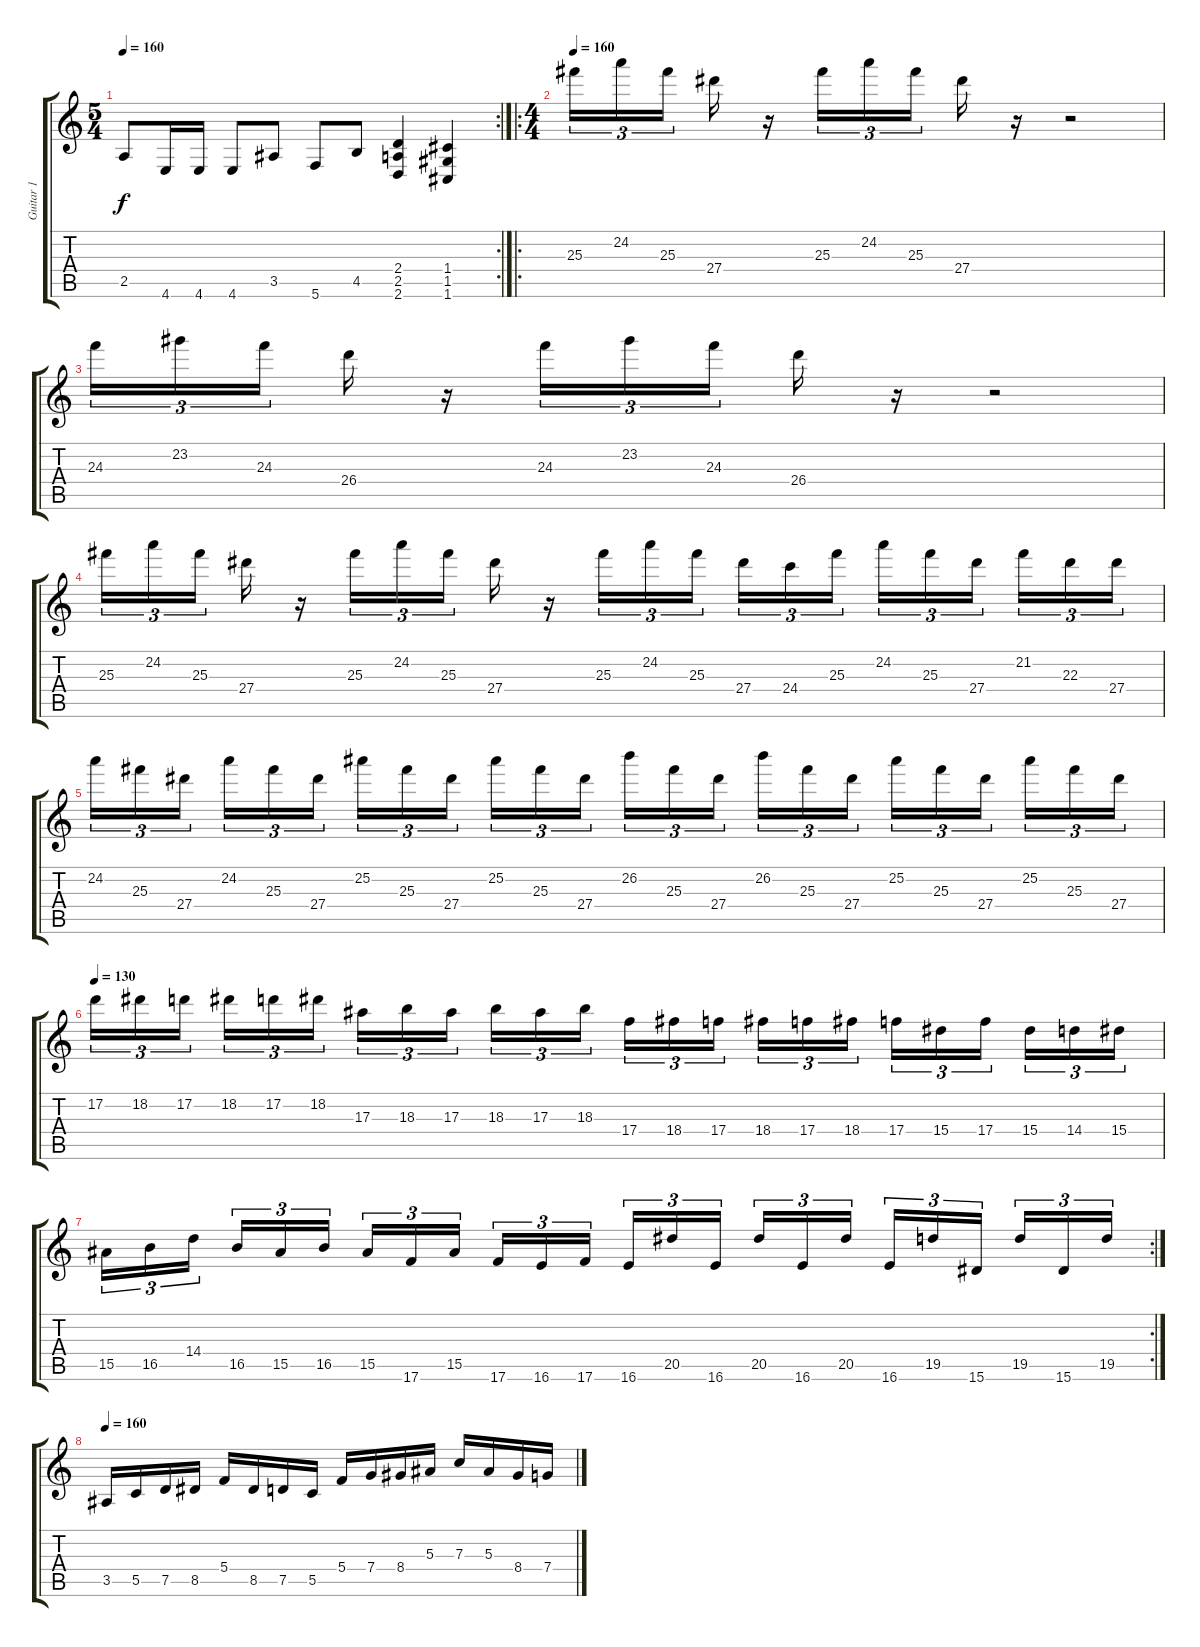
\track ("Guitar 1" "Guitar 1") {instrument overdrivenguitar}
\staff {score tabs}
\tuning (D4 A3 F3 C3 G2 C2) {hide}
\rc 2
\ts (5 4)
\tempo 160
\clef g2
\ks c
2.5.8{dy f} 4.6.16 4.6.16 4.6.8 3.5.8 5.6.8 4.5.8 (2.4 2.5 2.6).4 (1.4 1.5 1.6).4 |
\ro
\ts (4 4)
\tempo 160
25.3.16{tu (3 2)} 24.2.16{tu (3 2)} 25.3.16{tu (3 2) beam splitsecondary} 27.4.16 r.16 25.3.16{tu (3 2)} 24.2.16{tu (3 2)} 25.3.16{tu (3 2) beam splitsecondary} 27.4.16 r.16 r.2 |
24.3.16{tu (3 2)} 23.2.16{tu (3 2)} 24.3.16{tu (3 2) beam splitsecondary} 26.4.16 r.16 24.3.16{tu (3 2)} 23.2.16{tu (3 2)} 24.3.16{tu (3 2) beam splitsecondary} 26.4.16 r.16 r.2 |
25.3.16{tu (3 2)} 24.2.16{tu (3 2)} 25.3.16{tu (3 2) beam splitsecondary} 27.4.16 r.16 25.3.16{tu (3 2)} 24.2.16{tu (3 2)} 25.3.16{tu (3 2) beam splitsecondary} 27.4.16 r.16 25.3.16{tu (3 2)} 24.2.16{tu (3 2)} 25.3.16{tu (3 2) beam splitsecondary} 27.4.16{tu (3 2)} 24.4.16{tu (3 2)} 25.3.16{tu (3 2)} 24.2.16{tu (3 2)} 25.3.16{tu (3 2)} 27.4.16{tu (3 2) beam splitsecondary} 21.2.16{tu (3 2)} 22.3.16{tu (3 2)} 27.4.16{tu (3 2)} |
24.2.16{tu (3 2)} 25.3.16{tu (3 2)} 27.4.16{tu (3 2) beam splitsecondary} 24.2.16{tu (3 2)} 25.3.16{tu (3 2)} 27.4.16{tu (3 2)} 25.2.16{tu (3 2)} 25.3.16{tu (3 2)} 27.4.16{tu (3 2) beam splitsecondary} 25.2.16{tu (3 2)} 25.3.16{tu (3 2)} 27.4.16{tu (3 2)} 26.2.16{tu (3 2)} 25.3.16{tu (3 2)} 27.4.16{tu (3 2) beam splitsecondary} 26.2.16{tu (3 2)} 25.3.16{tu (3 2)} 27.4.16{tu (3 2)} 25.2.16{tu (3 2)} 25.3.16{tu (3 2)} 27.4.16{tu (3 2) beam splitsecondary} 25.2.16{tu (3 2)} 25.3.16{tu (3 2)} 27.4.16{tu (3 2)} |
\tempo 130
17.2.16{tu (3 2)} 18.2.16{tu (3 2)} 17.2.16{tu (3 2) beam splitsecondary} 18.2.16{tu (3 2)} 17.2.16{tu (3 2)} 18.2.16{tu (3 2)} 17.3.16{tu (3 2)} 18.3.16{tu (3 2)} 17.3.16{tu (3 2) beam splitsecondary} 18.3.16{tu (3 2)} 17.3.16{tu (3 2)} 18.3.16{tu (3 2)} 17.4.16{tu (3 2)} 18.4.16{tu (3 2)} 17.4.16{tu (3 2) beam splitsecondary} 18.4.16{tu (3 2)} 17.4.16{tu (3 2)} 18.4.16{tu (3 2)} 17.4.16{tu (3 2)} 15.4.16{tu (3 2)} 17.4.16{tu (3 2) beam splitsecondary} 15.4.16{tu (3 2)} 14.4.16{tu (3 2)} 15.4.16{tu (3 2)} |
\rc 2
15.5.16{tu (3 2)} 16.5.16{tu (3 2)} 14.4.16{tu (3 2) beam splitsecondary} 16.5.16{tu (3 2)} 15.5.16{tu (3 2)} 16.5.16{tu (3 2)} 15.5.16{tu (3 2)} 17.6.16{tu (3 2)} 15.5.16{tu (3 2) beam splitsecondary} 17.6.16{tu (3 2)} 16.6.16{tu (3 2)} 17.6.16{tu (3 2)} 16.6.16{tu (3 2)} 20.5.16{tu (3 2)} 16.6.16{tu (3 2) beam splitsecondary} 20.5.16{tu (3 2)} 16.6.16{tu (3 2)} 20.5.16{tu (3 2)} 16.6.16{tu (3 2)} 19.5.16{tu (3 2)} 15.6.16{tu (3 2) beam splitsecondary} 19.5.16{tu (3 2)} 15.6.16{tu (3 2)} 19.5.16{tu (3 2)} |
\tempo 160
3.5.16 5.5.16 7.5.16 8.5.16 5.4.16 8.5.16 7.5.16 5.5.16 5.4.16 7.4.16 8.4.16 5.3.16 7.3.16 5.3.16 8.4.16 7.4.16
